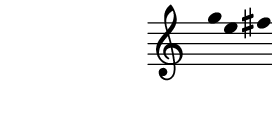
\version "2.10.33"

\score {
  \new Staff \with {
    \remove "Time_signature_engraver" }{
      \time 7/4
      \relative c''' {
        \override Stem #'transparent = ##t
        g4 e fis cis dis c
      }
    }
  \layout {
    \context {
      \Staff \consists "Horizontal_bracket_engraver"
    }
  }
}
\paper {
  paper-width = 4.6\cm
  paper-height = 3\cm
  line-width = 5.5\cm
  top-margin = -.1\cm
  left-margin = -1.2\cm
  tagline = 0
}
